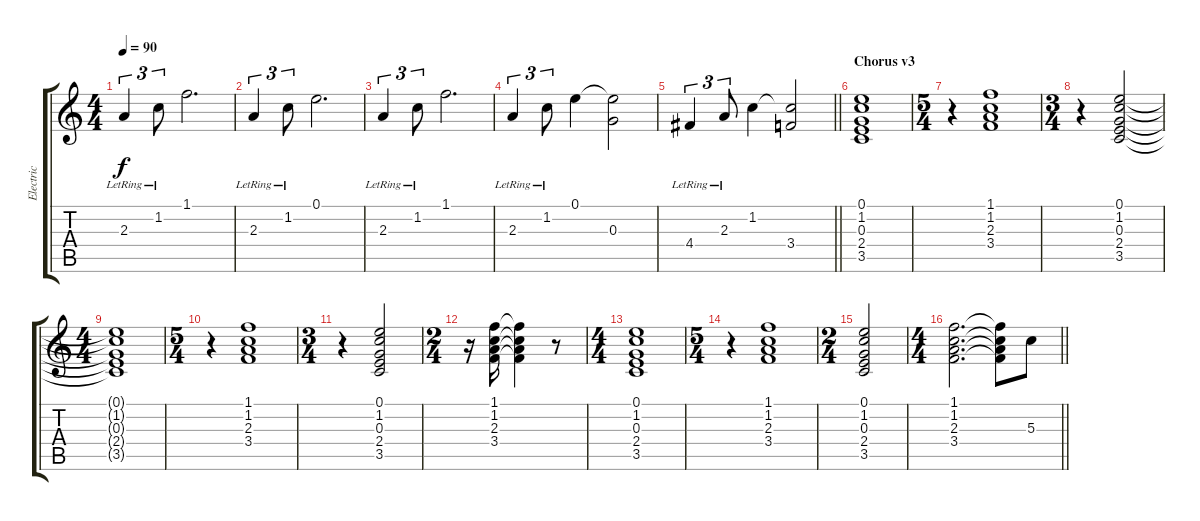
\track ("Electric" "Electric") {instrument overdrivenguitar}
\staff {score tabs}
\tuning (E4 B3 G3 D3 A2 E2) {hide}
\ts (4 4)
\tempo 90
\clef g2
\ks c
2.3{lr}.4{tu (3 2) dy f} 1.2{lr}.8{tu (3 2)} 1.1.2{d} |
2.3{lr}.4{tu (3 2)} 1.2{lr}.8{tu (3 2)} 0.1.2{d} |
2.3{lr}.4{tu (3 2)} 1.2{lr}.8{tu (3 2)} 1.1.2{d} |
2.3{lr}.4{tu (3 2)} 1.2{lr}.8{tu (3 2)} 0.1.4 (0.1{t} 0.3).2 |
\barLineRight lightlight
4.4{lr}.4{tu (3 2)} 2.3{lr}.8{tu (3 2)} 1.2.4 (1.2{t} 3.4).2 |
\section ("" "Chorus v3")
(0.1 1.2 0.3 2.4 3.5).1 |
\ts (5 4)
r.4 (1.1 1.2 2.3 3.4).1 |
\ts (3 4)
r.4 (0.1 1.2 0.3 2.4 3.5).2 |
\ts (4 4)
(0.1{t} 1.2{t} 0.3{t} 2.4{t} 3.5{t}).1 |
\ts (5 4)
r.4 (1.1 1.2 2.3 3.4).1 |
\ts (3 4)
r.4 (0.1 1.2 0.3 2.4 3.5).2 |
\ts (2 4)
r.16 (1.1 1.2 2.3 3.4).16 (1.1{t} 1.2{t} 2.3{t} 3.4{t}).4 r.8 |
\ts (4 4)
(0.1 1.2 0.3 2.4 3.5).1 |
\ts (5 4)
r.4 (1.1 1.2 2.3 3.4).1 |
\ts (2 4)
(0.1 1.2 0.3 2.4 3.5).2 |
\ts (4 4)
\barLineRight lightlight
(1.1 1.2 2.3 3.4).2{d} (1.1{t} 1.2{t} 2.3{t} 3.4{t}).8 5.3.8
